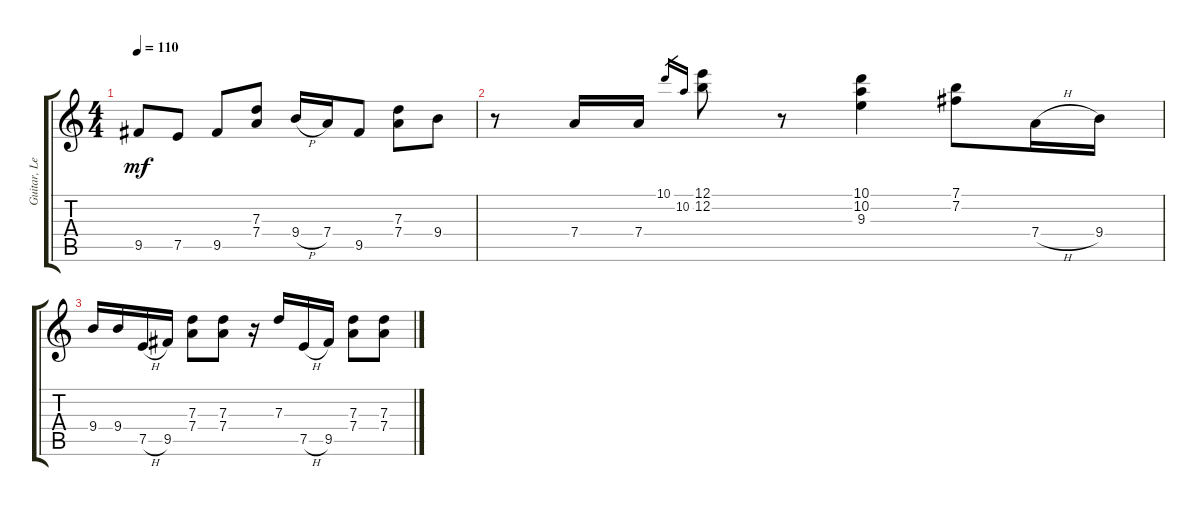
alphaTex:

\track ("Guitar, Lead" "Guitar, Le") {mute instrument electricguitarclean}
\staff {score tabs}
\tuning (E4 B3 G3 D3 A2 E2) {hide}
\ts (4 4)
\tempo 110
\clef g2
\ks c
9.5.8{dy mf volume 4} 7.5.8 9.5.8 (7.3 7.4).8 9.4{h}.16 7.4.16 9.5.8 (7.3 7.4).8 9.4.8 |
r.8{volume 2} 7.4.16 7.4.16 10.1.16{gr} 10.2.16{gr} (12.1 12.2).8 r.8 (10.1 10.2 9.3).4 (7.1 7.2).8 7.4{h}.16 9.4.16 |
9.4.16 9.4.16 7.5{h}.16 9.5.16 (7.3 7.4).8 (7.3 7.4).8 r.16 7.3.16 7.5{h}.16 9.5.16 (7.3 7.4).8 (7.3 7.4).8
